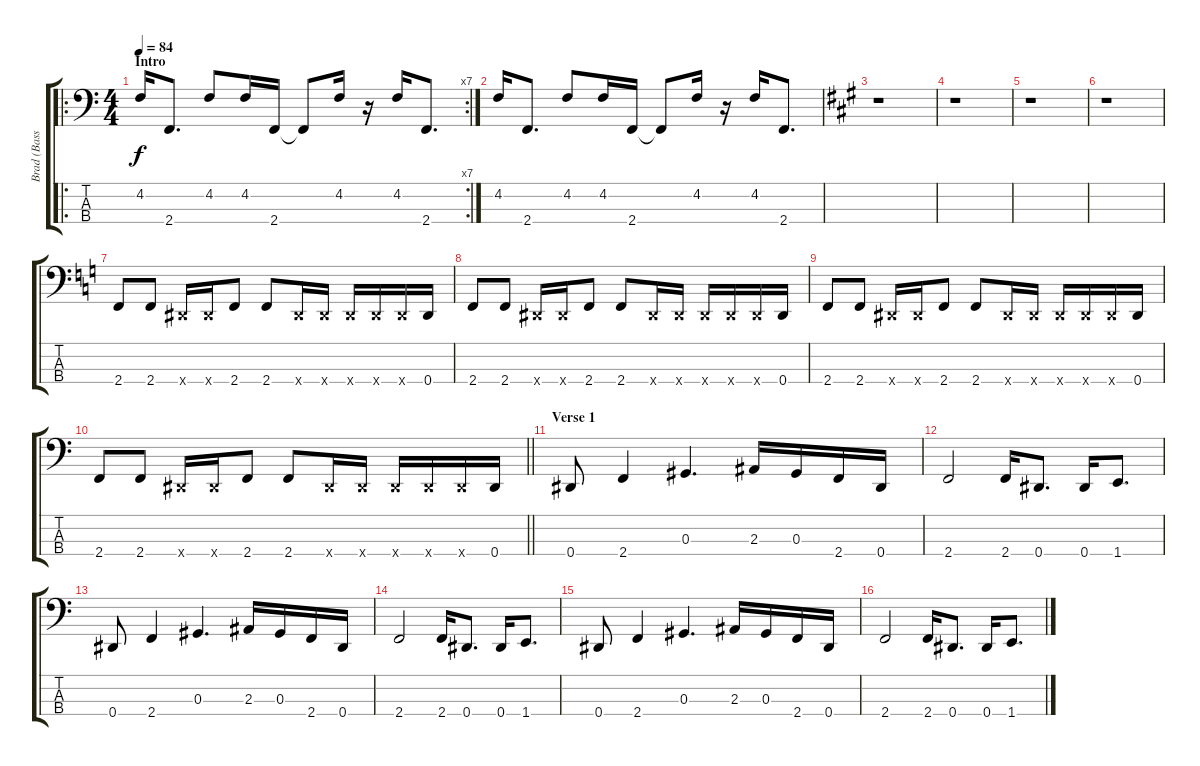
\track ("Brad (Bass)" "Brad (Bass") {instrument electricbasspick}
\staff {score tabs}
\tuning (Gb2 Db2 Ab1 Eb1) {hide}
\ro
\rc 7
\ts (4 4)
\section ("" "Intro")
\tempo 84
\clef f4
\ks c
4.2.16{dy f instrument electricbasspick} 2.4.8{d} 4.2.8 4.2.16 2.4.16 2.4{t}.8 4.2.16 r.16 4.2.16 2.4.8{d} |
4.2.16 2.4.8{d} 4.2.8 4.2.16 2.4.16 2.4{t}.8 4.2.16 r.16 4.2.16 2.4.8{d} |
\ks a
r.1 |
r.1 |
r.1 |
r.1 |
\ks c
2.4.8 2.4.8 0.4{x}.16 0.4{x}.16 2.4.8 2.4.8 0.4{x}.16 0.4{x}.16 0.4{x}.16 0.4{x}.16 0.4{x}.16 0.4.16 |
2.4.8 2.4.8 0.4{x}.16 0.4{x}.16 2.4.8 2.4.8 0.4{x}.16 0.4{x}.16 0.4{x}.16 0.4{x}.16 0.4{x}.16 0.4.16 |
2.4.8 2.4.8 0.4{x}.16 0.4{x}.16 2.4.8 2.4.8 0.4{x}.16 0.4{x}.16 0.4{x}.16 0.4{x}.16 0.4{x}.16 0.4.16 |
\barLineRight lightlight
2.4.8 2.4.8 0.4{x}.16 0.4{x}.16 2.4.8 2.4.8 0.4{x}.16 0.4{x}.16 0.4{x}.16 0.4{x}.16 0.4{x}.16 0.4.16 |
\section ("" "Verse 1")
0.4.8 2.4.4 0.3.4{d} 2.3.16 0.3.16 2.4.16 0.4.16 |
2.4.2 2.4.16 0.4.8{d} 0.4.16 1.4.8{d} |
0.4.8 2.4.4 0.3.4{d} 2.3.16 0.3.16 2.4.16 0.4.16 |
2.4.2 2.4.16 0.4.8{d} 0.4.16 1.4.8{d} |
0.4.8 2.4.4 0.3.4{d} 2.3.16 0.3.16 2.4.16 0.4.16 |
2.4.2 2.4.16 0.4.8{d} 0.4.16 1.4.8{d}
